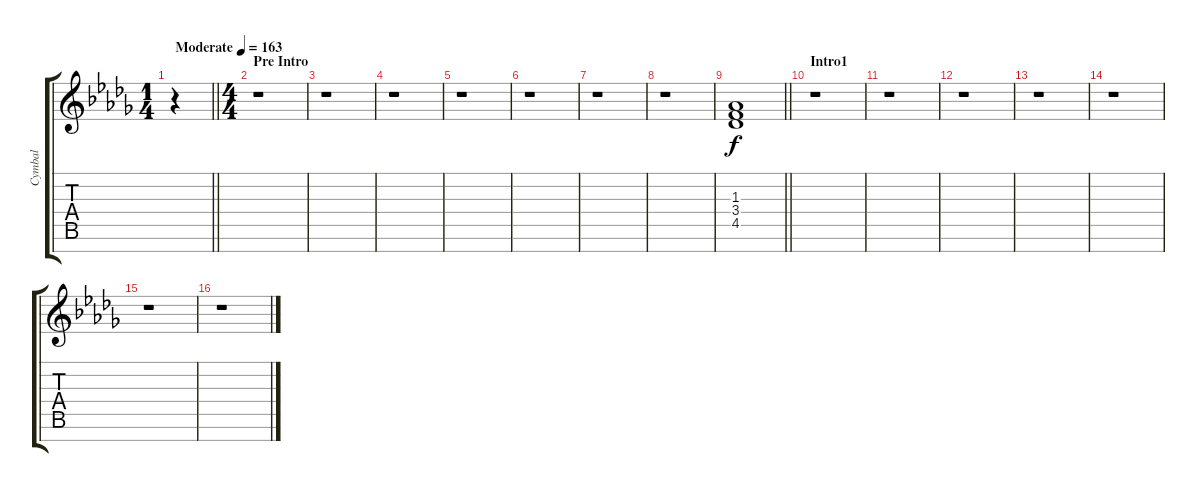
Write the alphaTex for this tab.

\track ("Cymbal" "Cymbal") {instrument reversecymbal}
\staff {score tabs}
\tuning (E5 B4 G4 D4 A3 E3 B2) {hide}
\ts (1 4)
\tempo (163 "Moderate")
\clef g2
\barLineRight lightlight
\ks db
r.4{dy f instrument reversecymbal} |
\ts (4 4)
\section ("" "Pre Intro")
r.1 |
r.1 |
r.1 |
r.1 |
r.1 |
r.1 |
r.1 |
\barLineRight lightlight
(1.3 3.4 4.5).1 |
\section ("" "Intro1")
r.1 |
r.1 |
r.1 |
r.1 |
r.1 |
r.1 |
r.1
